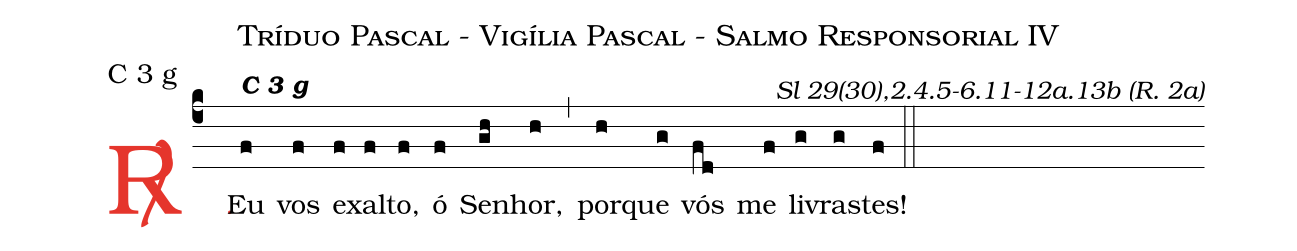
name: Tríduo Pascal - Vigília Pascal - Salmo Responsorial IV;
mode: C 3 g;
commentary: Sl 29(30),2.4.5-6.11-12a.13b (R. 2a);
%%
(c4)

<c><sp>R/</sp>.</c>() Eu<alt>\textbf{C 3 g}</alt>(f) vos(f) e(f)xal(f)to,(f) ó(f) Se(gh)nhor,(h) (,) por(h)que(g) vós(fd) me(f) li(g)vras(g)tes!(f)

(::)
